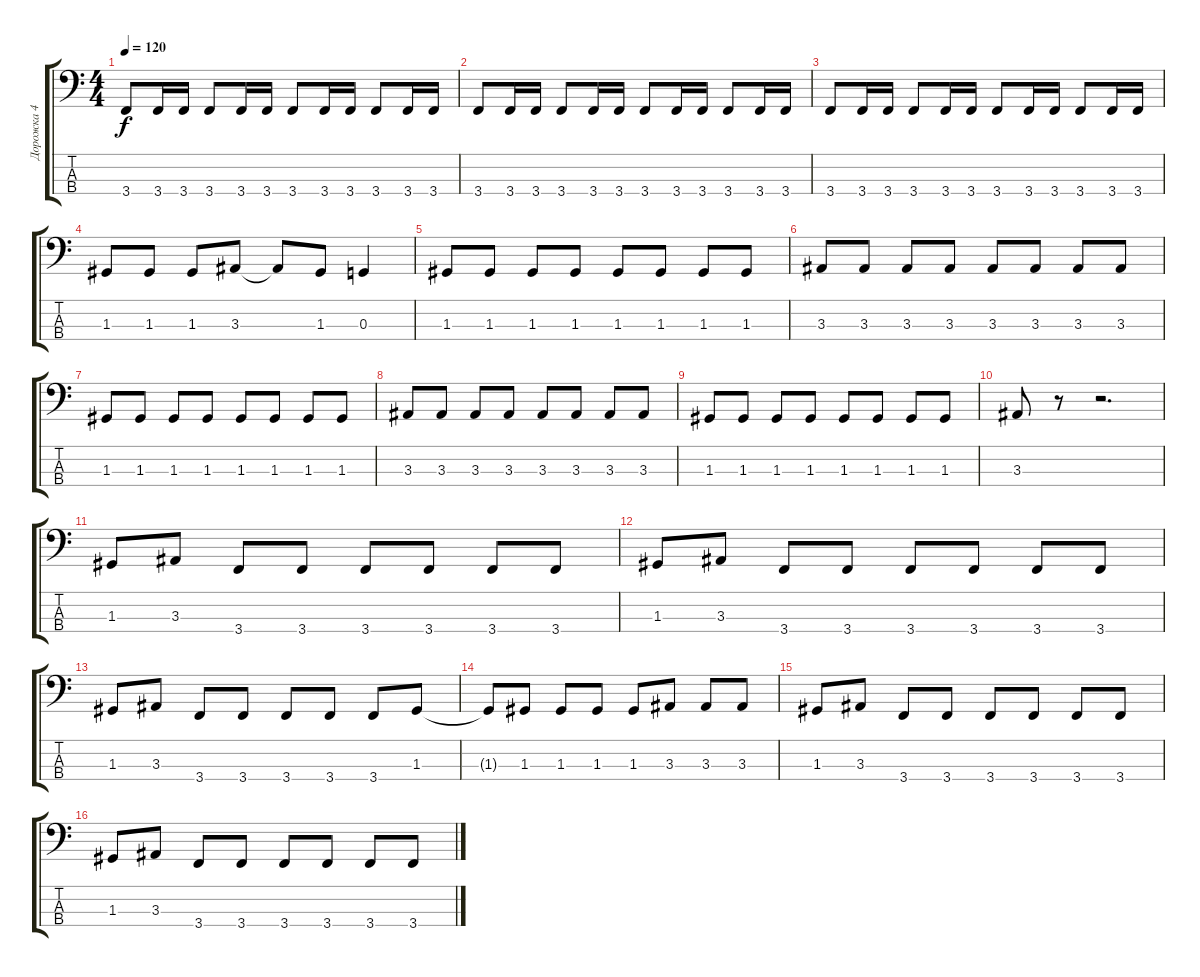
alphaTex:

\track ("Дорожка 4" "Дорожка 4") {instrument fretlessbass}
\staff {score tabs}
\tuning (F2 C2 G1 D1) {hide}
\ts (4 4)
\tempo 120
\clef f4
\ks c
3.4.8{dy f} 3.4.16 3.4.16 3.4.8 3.4.16 3.4.16 3.4.8 3.4.16 3.4.16 3.4.8 3.4.16 3.4.16 |
3.4.8 3.4.16 3.4.16 3.4.8 3.4.16 3.4.16 3.4.8 3.4.16 3.4.16 3.4.8 3.4.16 3.4.16 |
3.4.8 3.4.16 3.4.16 3.4.8 3.4.16 3.4.16 3.4.8 3.4.16 3.4.16 3.4.8 3.4.16 3.4.16 |
1.3.8 1.3.8 1.3.8 3.3.8 3.3{t}.8 1.3.8 0.3.4 |
1.3.8 1.3.8 1.3.8 1.3.8 1.3.8 1.3.8 1.3.8 1.3.8 |
3.3.8 3.3.8 3.3.8 3.3.8 3.3.8 3.3.8 3.3.8 3.3.8 |
1.3.8 1.3.8 1.3.8 1.3.8 1.3.8 1.3.8 1.3.8 1.3.8 |
3.3.8 3.3.8 3.3.8 3.3.8 3.3.8 3.3.8 3.3.8 3.3.8 |
1.3.8 1.3.8 1.3.8 1.3.8 1.3.8 1.3.8 1.3.8 1.3.8 |
3.3.8 r.8 r.2{d} |
1.3.8 3.3.8 3.4.8 3.4.8 3.4.8 3.4.8 3.4.8 3.4.8 |
1.3.8 3.3.8 3.4.8 3.4.8 3.4.8 3.4.8 3.4.8 3.4.8 |
1.3.8 3.3.8 3.4.8 3.4.8 3.4.8 3.4.8 3.4.8 1.3.8 |
1.3{t}.8 1.3.8 1.3.8 1.3.8 1.3.8 3.3.8 3.3.8 3.3.8 |
1.3.8 3.3.8 3.4.8 3.4.8 3.4.8 3.4.8 3.4.8 3.4.8 |
1.3.8 3.3.8 3.4.8 3.4.8 3.4.8 3.4.8 3.4.8 3.4.8
